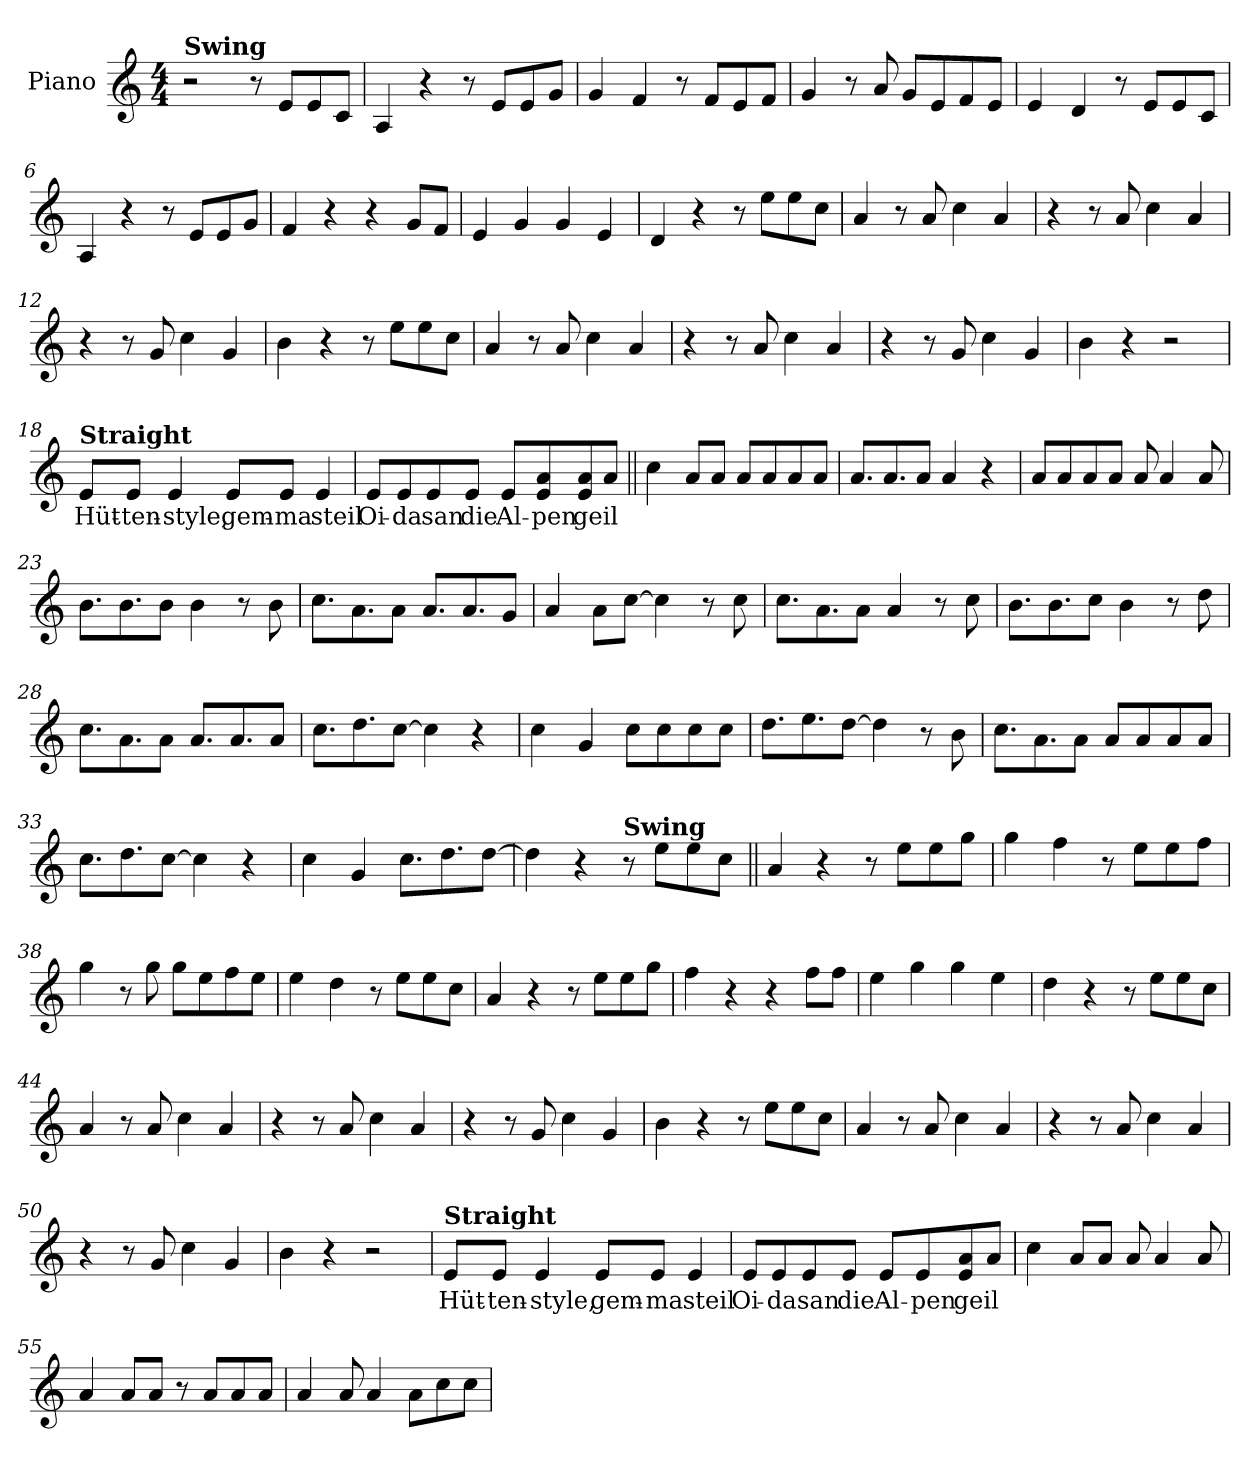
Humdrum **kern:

**kern	**text
*part1	*part1
*staff1	*staff1
*I"Piano	*
*I'Pno.	*
*clefG2	*
*k[]	*
*M4/4	*
=1	=1
!LO:TX:B:t=Swing	!
2r	.
8r	.
8eL	.
8e	.
8cJ	.
=2	=2
4A	.
4r	.
8r	.
8eL	.
8e	.
8gJ	.
=3	=3
4g	.
4f	.
8r	.
8fL	.
8e	.
8fJ	.
=4	=4
4g	.
8r	.
8a	.
8gL	.
8e	.
8f	.
8eJ	.
=5	=5
4e	.
4d	.
8r	.
8eL	.
8e	.
8cJ	.
=6	=6
4A	.
4r	.
8r	.
8eL	.
8e	.
8gJ	.
=7	=7
4f	.
4r	.
4r	.
8gL	.
8fJ	.
=8	=8
4e	.
4g	.
4g	.
4e	.
=9	=9
4d	.
4r	.
8r	.
8eeL	.
8ee	.
8ccJ	.
=10	=10
4a	.
8r	.
8a	.
4cc	.
4a	.
=11	=11
4r	.
8r	.
8a	.
4cc	.
4a	.
=12	=12
4r	.
8r	.
8g	.
4cc	.
4g	.
=13	=13
4b	.
4r	.
8r	.
8eeL	.
8ee	.
8ccJ	.
=14	=14
4a	.
8r	.
8a	.
4cc	.
4a	.
=15	=15
4r	.
8r	.
8a	.
4cc	.
4a	.
=16	=16
4r	.
8r	.
8g	.
4cc	.
4g	.
=17	=17
4b	.
4r	.
2r	.
=18	=18
!LO:TX:B:t=Straight	!
8eL	Hüt-
8eJ	-ten-
4e	-style,
8eL	gem-
8eJ	-ma
4e	steil
=19	=19
8eL	Oi-
8e	-da
8e	san
8eJ	die
8eL	Al-
8e 8a	-pen
8e 8a	geil
8aJ	.
=20||	=20||
4cc	.
8aL	.
8aJ	.
8aL	.
8a	.
8a	.
8aJ	.
=21	=21
8.aL	.
8.a	.
8aJ	.
4a	.
4r	.
=22	=22
8aL	.
8a	.
8a	.
8aJ	.
8a	.
4a	.
8a	.
=23	=23
8.bL	.
8.b	.
8bJ	.
4b	.
8r	.
8b	.
=24	=24
8.ccL	.
8.a	.
8aJ	.
8.aL	.
8.a	.
8gJ	.
=25	=25
4a	.
8aL	.
[8ccJ	.
4cc]	.
8r	.
8cc	.
=26	=26
8.ccL	.
8.a	.
8aJ	.
4a	.
8r	.
8cc	.
=27	=27
8.bL	.
8.b	.
8ccJ	.
4b	.
8r	.
8dd	.
=28	=28
8.ccL	.
8.a	.
8aJ	.
8.aL	.
8.a	.
8aJ	.
=29	=29
8.ccL	.
8.dd	.
[8ccJ	.
4cc]	.
4r	.
=30	=30
4cc	.
4g	.
8ccL	.
8cc	.
8cc	.
8ccJ	.
=31	=31
8.ddL	.
8.ee	.
[8ddJ	.
4dd]	.
8r	.
8b	.
=32	=32
8.ccL	.
8.a	.
8aJ	.
8aL	.
8a	.
8a	.
8aJ	.
=33	=33
8.ccL	.
8.dd	.
[8ccJ	.
4cc]	.
4r	.
=34	=34
4cc	.
4g	.
8.ccL	.
8.dd	.
[8ddJ	.
=35	=35
4dd]	.
4r	.
!LO:TX:B:t=Swing	!
8r	.
8eeL	.
8ee	.
8ccJ	.
=36||	=36||
4a	.
4r	.
8r	.
8eeL	.
8ee	.
8ggJ	.
=37	=37
4gg	.
4ff	.
8r	.
8eeL	.
8ee	.
8ffJ	.
=38	=38
4gg	.
8r	.
8gg	.
8ggL	.
8ee	.
8ff	.
8eeJ	.
=39	=39
4ee	.
4dd	.
8r	.
8eeL	.
8ee	.
8ccJ	.
=40	=40
4a	.
4r	.
8r	.
8eeL	.
8ee	.
8ggJ	.
=41	=41
4ff	.
4r	.
4r	.
8ffL	.
8ffJ	.
=42	=42
4ee	.
4gg	.
4gg	.
4ee	.
=43	=43
4dd	.
4r	.
8r	.
8eeL	.
8ee	.
8ccJ	.
=44	=44
4a	.
8r	.
8a	.
4cc	.
4a	.
=45	=45
4r	.
8r	.
8a	.
4cc	.
4a	.
=46	=46
4r	.
8r	.
8g	.
4cc	.
4g	.
=47	=47
4b	.
4r	.
8r	.
8eeL	.
8ee	.
8ccJ	.
=48	=48
4a	.
8r	.
8a	.
4cc	.
4a	.
=49	=49
4r	.
8r	.
8a	.
4cc	.
4a	.
=50	=50
4r	.
8r	.
8g	.
4cc	.
4g	.
=51	=51
4b	.
4r	.
2r	.
=52	=52
!LO:TX:B:t=Straight	!
8eL	Hüt-
8eJ	-ten-
4e	-style,
8eL	gem-
8eJ	-ma
4e	steil
=53	=53
8eL	Oi-
8e	-da
8e	san
8eJ	die
8eL	Al-
8e	-pen
8e 8a	geil
8aJ	.
=54	=54
4cc	.
8aL	.
8aJ	.
8a	.
4a	.
8a	.
=55	=55
4a	.
8aL	.
8aJ	.
8r	.
8aL	.
8a	.
8aJ	.
=56	=56
4a	.
8a	.
4a	.
8aL	.
8cc	.
8ccJ	.
=	=
*-	*-
